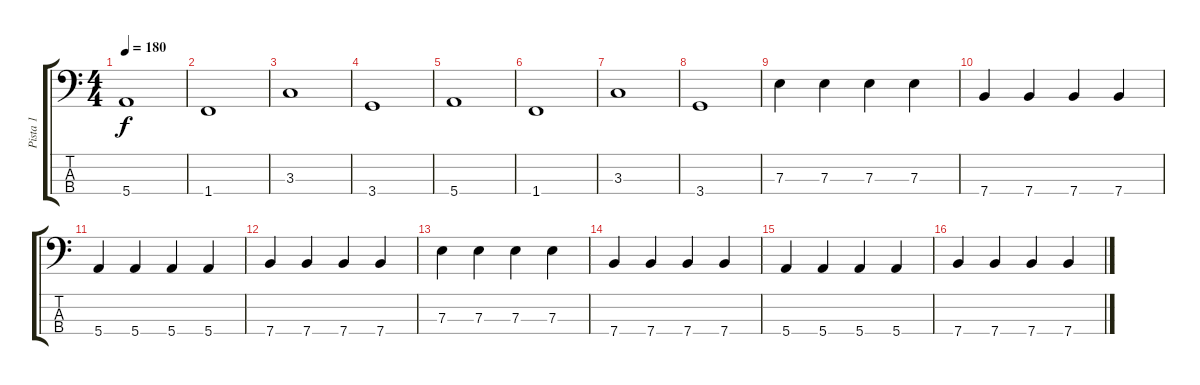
\track ("Pista 1" "Pista 1") {instrument electricbassfinger}
\staff {score tabs}
\tuning (G2 D2 A1 E1) {hide}
\ts (4 4)
\tempo 180
\clef f4
\ks c
5.4.1{dy f} |
1.4.1 |
3.3.1 |
3.4.1 |
5.4.1 |
1.4.1 |
3.3.1 |
3.4.1 |
7.3.4 7.3.4 7.3.4 7.3.4 |
7.4.4 7.4.4 7.4.4 7.4.4 |
5.4.4 5.4.4 5.4.4 5.4.4 |
7.4.4 7.4.4 7.4.4 7.4.4 |
7.3.4 7.3.4 7.3.4 7.3.4 |
7.4.4 7.4.4 7.4.4 7.4.4 |
5.4.4 5.4.4 5.4.4 5.4.4 |
7.4.4 7.4.4 7.4.4 7.4.4
